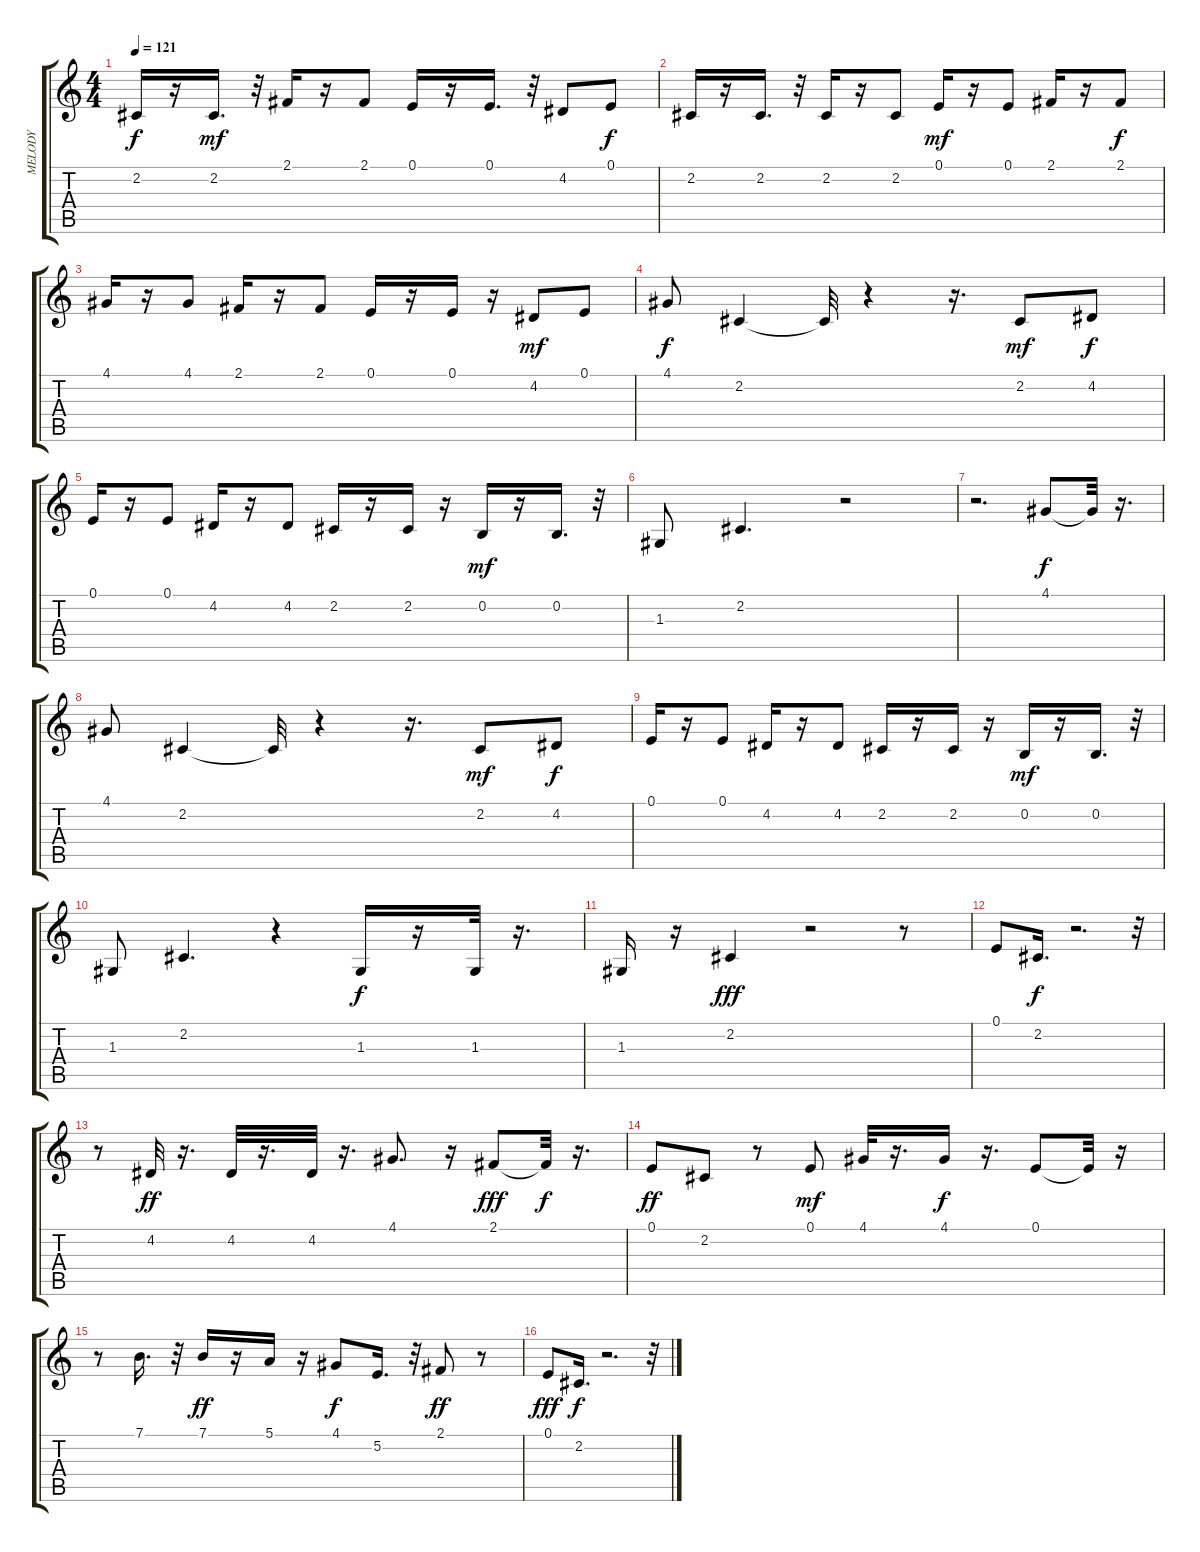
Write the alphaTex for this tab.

\track ("MELODY" "MELODY") {instrument oboe}
\staff {score tabs}
\tuning (E4 B3 G3 D3 A2 E2) {hide}
\ts (4 4)
\tempo 121
\clef g2
\ks c
2.2.16{dy f} r.16 2.2.16{d dy mf} r.32 2.1.16 r.16 2.1.8 0.1.16 r.16 0.1.16{d} r.32 4.2.8 0.1.8{dy f} |
2.2.16 r.16 2.2.16{d} r.32 2.2.16 r.16 2.2.8 0.1.16{dy mf} r.16 0.1.8 2.1.16 r.16 2.1.8{dy f} |
4.1.16 r.16 4.1.8 2.1.16 r.16 2.1.8 0.1.16 r.16 0.1.16 r.16 4.2.8{dy mf} 0.1.8 |
4.1.8{dy f} 2.2.4 2.2{t}.32 r.4 r.16{d} 2.2.8{dy mf} 4.2.8{dy f} |
0.1.16 r.16 0.1.8 4.2.16 r.16 4.2.8 2.2.16 r.16 2.2.16 r.16 0.2.16{dy mf} r.16 0.2.16{d} r.32 |
1.3.8 2.2.4{d} r.2 |
r.2{d} 4.1.8{dy f} 4.1{t}.32 r.16{d} |
4.1.8 2.2.4 2.2{t}.32 r.4 r.16{d} 2.2.8{dy mf} 4.2.8{dy f} |
0.1.16 r.16 0.1.8 4.2.16 r.16 4.2.8 2.2.16 r.16 2.2.16 r.16 0.2.16{dy mf} r.16 0.2.16{d} r.32 |
1.3.8 2.2.4{d} r.4 1.3.16{dy f} r.16 1.3.32 r.16{d} |
1.3.16 r.16 2.2.4{dy fff} r.2 r.8 |
0.1.8 2.2.16{d dy f} r.2{d} r.32 |
r.8 4.2.32{dy ff} r.16{d} 4.2.32 r.16{d} 4.2.32 r.16{d} 4.1.8{d} r.16 2.1.8{dy fff} 2.1{t}.32{dy f} r.16{d} |
0.1.8{dy ff} 2.2.8 r.8 0.1.8{dy mf} 4.1.32 r.16{d} 4.1.16{dy f} r.16{d} 0.1.8 0.1{t}.32 r.16 |
r.8 7.1.16{d} r.32 7.1.16{dy ff} r.16 5.1.16 r.16 4.1.8{dy f} 5.2.16{d} r.32 2.1.8{dy ff} r.8 |
0.1.8{dy fff} 2.2.16{d dy f} r.2{d} r.32
